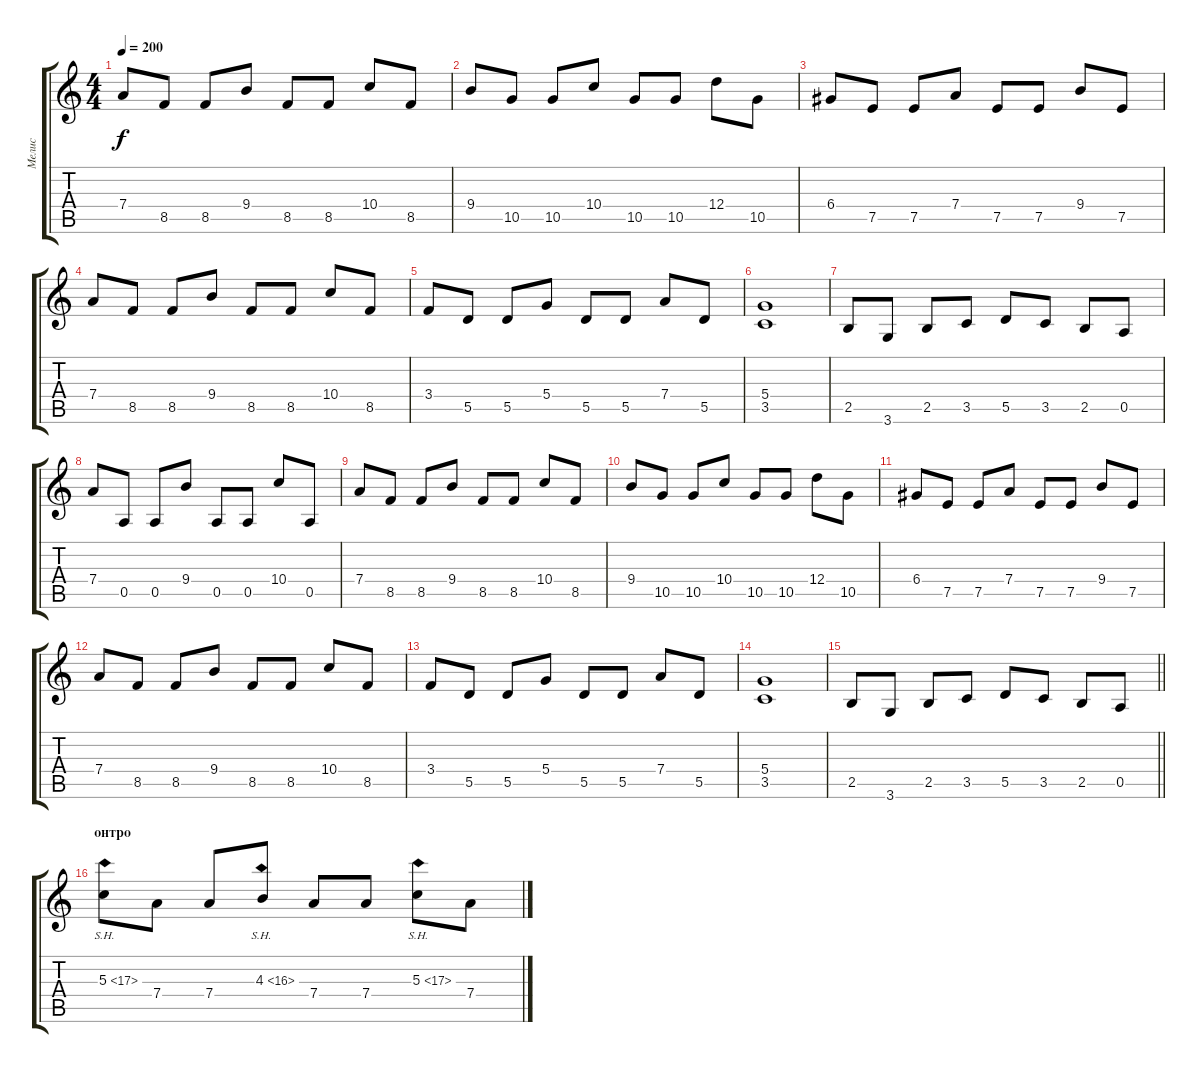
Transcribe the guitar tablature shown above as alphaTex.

\track ("Мелис" "Мелис") {instrument overdrivenguitar}
\staff {score tabs}
\tuning (E4 B3 G3 D3 A2 E2) {hide}
\ts (4 4)
\tempo 200
\clef g2
\ks c
7.4.8{dy f} 8.5.8 8.5.8 9.4.8 8.5.8 8.5.8 10.4.8 8.5.8 |
9.4.8 10.5.8 10.5.8 10.4.8 10.5.8 10.5.8 12.4.8 10.5.8 |
6.4.8 7.5.8 7.5.8 7.4.8 7.5.8 7.5.8 9.4.8 7.5.8 |
7.4.8 8.5.8 8.5.8 9.4.8 8.5.8 8.5.8 10.4.8 8.5.8 |
3.4.8 5.5.8 5.5.8 5.4.8 5.5.8 5.5.8 7.4.8 5.5.8 |
(5.4 3.5).1 |
2.5.8 3.6.8 2.5.8 3.5.8 5.5.8 3.5.8 2.5.8 0.5.8 |
7.4.8 0.5.8 0.5.8 9.4.8 0.5.8 0.5.8 10.4.8 0.5.8 |
7.4.8 8.5.8 8.5.8 9.4.8 8.5.8 8.5.8 10.4.8 8.5.8 |
9.4.8 10.5.8 10.5.8 10.4.8 10.5.8 10.5.8 12.4.8 10.5.8 |
6.4.8 7.5.8 7.5.8 7.4.8 7.5.8 7.5.8 9.4.8 7.5.8 |
7.4.8 8.5.8 8.5.8 9.4.8 8.5.8 8.5.8 10.4.8 8.5.8 |
3.4.8 5.5.8 5.5.8 5.4.8 5.5.8 5.5.8 7.4.8 5.5.8 |
(5.4 3.5).1 |
\barLineRight lightlight
2.5.8 3.6.8 2.5.8 3.5.8 5.5.8 3.5.8 2.5.8 0.5.8 |
\section ("" "онтро")
5.3{sh 12}.8 7.4.8 7.4.8 4.3{sh 12}.8 7.4.8 7.4.8 5.3{sh 12}.8 7.4.8
